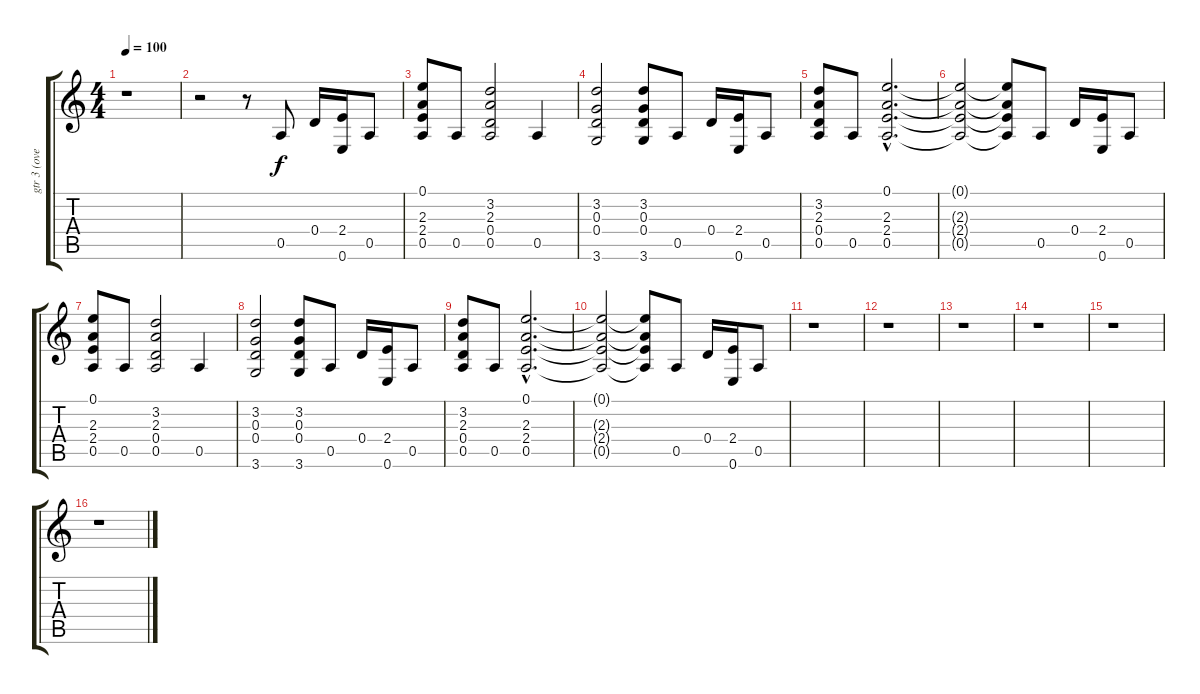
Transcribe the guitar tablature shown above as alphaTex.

\track ("gtr 3 (overdriven)" "gtr 3 (ove") {instrument overdrivenguitar}
\staff {score tabs}
\tuning (E4 B3 G3 D3 A2 E2) {hide}
\ts (4 4)
\tempo 100
\clef g2
\ks c
r.1{dy f} |
r.2 r.8 0.5.8 0.4.16 (2.4 0.6).16 0.5.8 |
(0.1 2.3 2.4 0.5).8 0.5.8 (3.2 2.3 0.4 0.5).2 0.5.4 |
(3.2 0.3 0.4 3.6).2 (3.2 0.3 0.4 3.6).8 0.5.8 0.4.16 (2.4 0.6).16 0.5.8 |
(3.2 2.3 0.4 0.5).8 0.5.8 (0.1{hac} 2.3{hac} 2.4{hac} 0.5{hac}).2{d} |
(0.1{t} 2.3{t} 2.4{t} 0.5{t}).2 (0.1{t} 2.3{t} 2.4{t} 0.5{t}).8 0.5.8 0.4.16 (2.4 0.6).16 0.5.8 |
(0.1 2.3 2.4 0.5).8 0.5.8 (3.2 2.3 0.4 0.5).2 0.5.4 |
(3.2 0.3 0.4 3.6).2 (3.2 0.3 0.4 3.6).8 0.5.8 0.4.16 (2.4 0.6).16 0.5.8 |
(3.2 2.3 0.4 0.5).8 0.5.8 (0.1{hac} 2.3{hac} 2.4{hac} 0.5{hac}).2{d} |
(0.1{t} 2.3{t} 2.4{t} 0.5{t}).2 (0.1{t} 2.3{t} 2.4{t} 0.5{t}).8 0.5.8 0.4.16 (2.4 0.6).16 0.5.8 |
r.1 |
r.1 |
r.1 |
r.1 |
r.1 |
r.1
